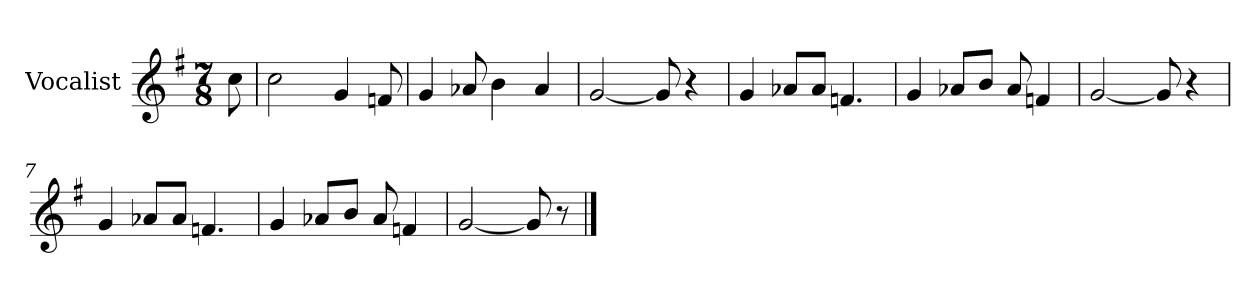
**kern
*part1
*staff1
*I"Vocalist
*k[f#]
*G:
*M7/8
=
8cc
=1
2cc
4g
8fn
=2
4g
8a-X
4b
4a-
=3
[2g
8g]
4r
=4
4g
8a-XL
8a-J
4.fn
=5
4g
8a-XL
8bJ
8a-
4fn
=6
[2g
8g]
4r
=7
4g
8a-XL
8a-J
4.fn
=8
4g
8a-XL
8bJ
8a-
4fn
=9
[2g
8g]
8r
==
*-
